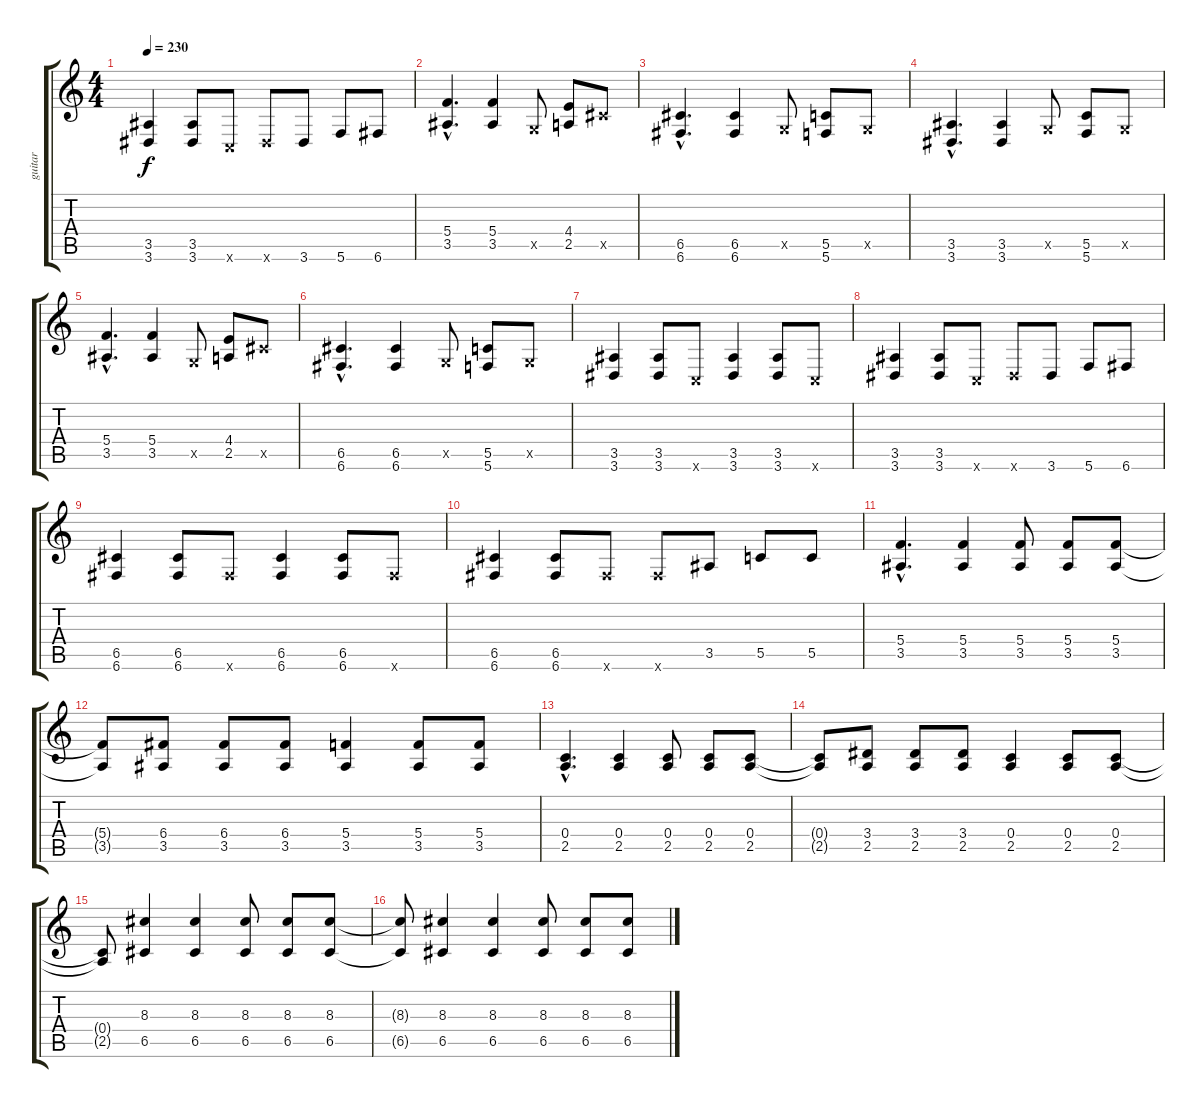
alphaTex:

\track ("guitar" "guitar") {instrument distortionguitar}
\staff {score tabs}
\tuning (D4 A3 F3 C3 G2 C2) {hide}
\ts (4 4)
\tempo 230
\clef g2
\ks c
(3.5 3.6).4{dy f} (3.5 3.6).8 0.6{x}.8 3.6{x}.8 3.6.8 5.6.8 6.6.8 |
(5.4{hac} 3.5{hac}).4{d} (5.4 3.5).4 0.5{x}.8 (4.4 2.5).8 6.5{x}.8 |
(6.5{hac} 6.6{hac}).4{d} (6.5 6.6).4 0.5{x}.8 (5.5 5.6).8 0.5{x}.8 |
(3.5{hac} 3.6{hac}).4{d} (3.5 3.6).4 0.5{x}.8 (5.5 5.6).8 0.5{x}.8 |
(5.4{hac} 3.5{hac}).4{d} (5.4 3.5).4 0.5{x}.8 (4.4 2.5).8 6.5{x}.8 |
(6.5{hac} 6.6{hac}).4{d} (6.5 6.6).4 0.5{x}.8 (5.5 5.6).8 0.5{x}.8 |
(3.5 3.6).4 (3.5 3.6).8 0.6{x}.8 (3.5 3.6).4 (3.5 3.6).8 0.6{x}.8 |
(3.5 3.6).4 (3.5 3.6).8 0.6{x}.8 3.6{x}.8 3.6.8 5.6.8 6.6.8 |
(6.5 6.6).4 (6.5 6.6).8 6.6{x}.8 (6.5 6.6).4 (6.5 6.6).8 6.6{x}.8 |
(6.5 6.6).4 (6.5 6.6).8 6.6{x}.8 6.6{x}.8 3.5.8 5.5.8 5.5.8 |
(5.4{hac} 3.5{hac}).4{d} (5.4 3.5).4 (5.4 3.5).8 (5.4 3.5).8 (5.4 3.5).8 |
(5.4{t} 3.5{t}).8 (6.4 3.5).8 (6.4 3.5).8 (6.4 3.5).8 (5.4 3.5).4 (5.4 3.5).8 (5.4 3.5).8 |
(0.4{hac} 2.5{hac}).4{d} (0.4 2.5).4 (0.4 2.5).8 (0.4 2.5).8 (0.4 2.5).8 |
(0.4{t} 2.5{t}).8 (3.4 2.5).8 (3.4 2.5).8 (3.4 2.5).8 (0.4 2.5).4 (0.4 2.5).8 (0.4 2.5).8 |
(0.4{t} 2.5{t}).8 (8.3 6.5).4 (8.3 6.5).4 (8.3 6.5).8 (8.3 6.5).8 (8.3 6.5).8 |
(8.3{t} 6.5{t}).8 (8.3 6.5).4 (8.3 6.5).4 (8.3 6.5).8 (8.3 6.5).8 (8.3 6.5).8
